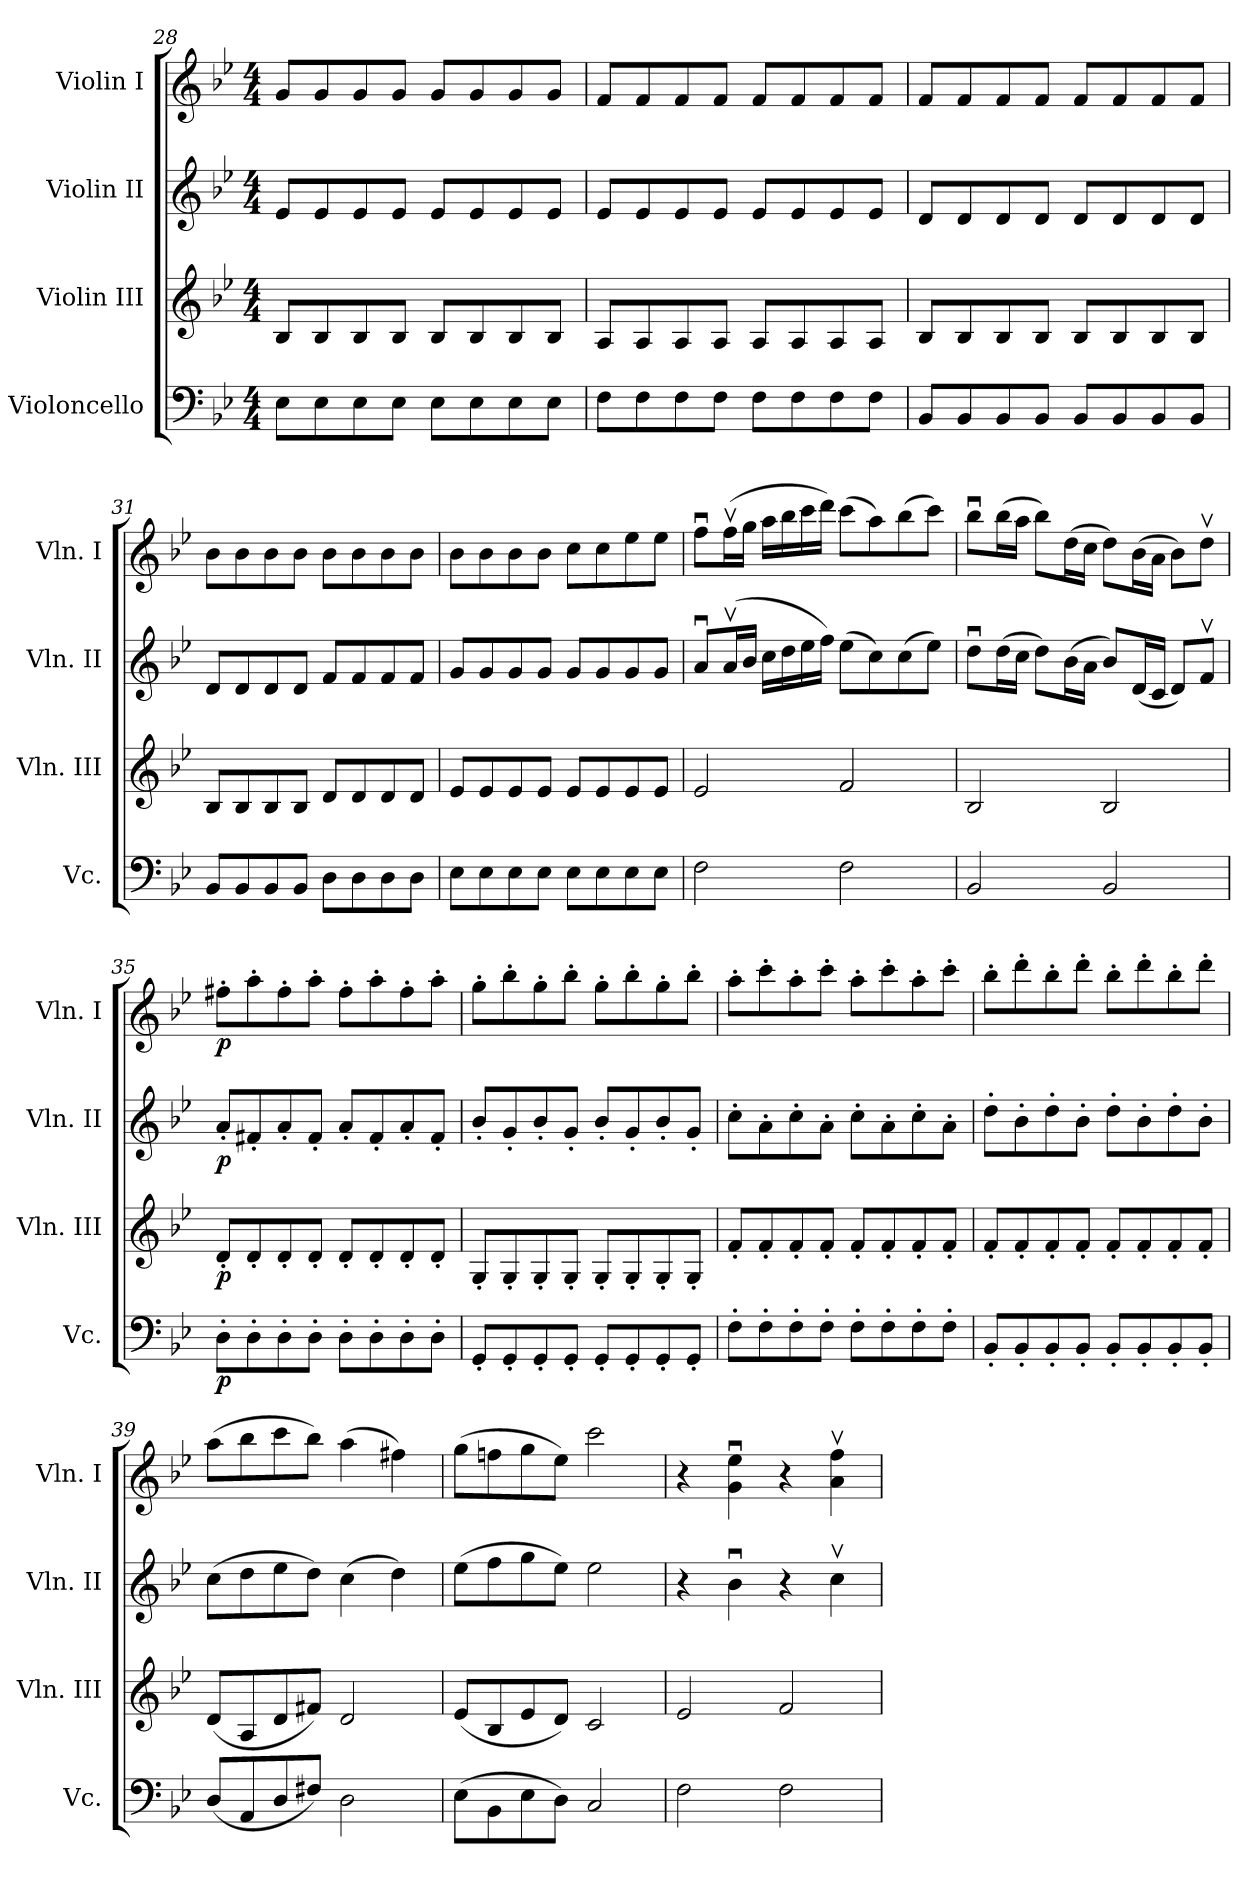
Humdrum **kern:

**kern	**dynam	**kern	**dynam	**kern	**dynam	**kern	**dynam
*part4	*part4	*part3	*part3	*part2	*part2	*part1	*part1
*staff4	*staff4	*staff3	*staff3	*staff2	*staff2	*staff1	*staff1
*I"Violoncello	*	*I"Violin III	*	*I"Violin II	*	*I"Violin I	*
*I'Vc.	*	*I'Vln. III	*	*I'Vln. II	*	*I'Vln. I	*
!!LO:PB:g=z
*clefF4	*	*clefG2	*	*clefG2	*	*clefG2	*
*k[b-e-]	*	*k[b-e-]	*	*k[b-e-]	*	*k[b-e-]	*
*B-:	*	*B-:	*	*B-:	*	*B-:	*
*M4/4	*	*M4/4	*	*M4/4	*	*M4/4	*
=28	=28	=28	=28	=28	=28	=28	=28
8E-i\L	.	8B-i/L	.	8e-i/L	.	8gi/L	.
8E-i\	.	8B-i/	.	8e-i/	.	8gi/	.
8E-i\	.	8B-i/	.	8e-i/	.	8gi/	.
8E-i\J	.	8B-i/J	.	8e-i/J	.	8gi/J	.
8E-i\L	.	8B-i/L	.	8e-i/L	.	8gi/L	.
8E-i\	.	8B-i/	.	8e-i/	.	8gi/	.
8E-i\	.	8B-i/	.	8e-i/	.	8gi/	.
8E-i\J	.	8B-i/J	.	8e-i/J	.	8gi/J	.
=29	=29	=29	=29	=29	=29	=29	=29
8Fi\L	.	8Ai/L	.	8e-i/L	.	8fi/L	.
8Fi\	.	8Ai/	.	8e-i/	.	8fi/	.
8Fi\	.	8Ai/	.	8e-i/	.	8fi/	.
8Fi\J	.	8Ai/J	.	8e-i/J	.	8fi/J	.
8Fi\L	.	8Ai/L	.	8e-i/L	.	8fi/L	.
8Fi\	.	8Ai/	.	8e-i/	.	8fi/	.
8Fi\	.	8Ai/	.	8e-i/	.	8fi/	.
8Fi\J	.	8Ai/J	.	8e-i/J	.	8fi/J	.
=30	=30	=30	=30	=30	=30	=30	=30
8BB-i/L	.	8B-i/L	.	8di/L	.	8fi/L	.
8BB-i/	.	8B-i/	.	8di/	.	8fi/	.
8BB-i/	.	8B-i/	.	8di/	.	8fi/	.
8BB-i/J	.	8B-i/J	.	8di/J	.	8fi/J	.
8BB-i/L	.	8B-i/L	.	8di/L	.	8fi/L	.
8BB-i/	.	8B-i/	.	8di/	.	8fi/	.
8BB-i/	.	8B-i/	.	8di/	.	8fi/	.
8BB-i/J	.	8B-i/J	.	8di/J	.	8fi/J	.
=31	=31	=31	=31	=31	=31	=31	=31
8BB-i/L	.	8B-i/L	.	8di/L	.	8b-i\L	.
8BB-i/	.	8B-i/	.	8di/	.	8b-i\	.
8BB-i/	.	8B-i/	.	8di/	.	8b-i\	.
8BB-i/J	.	8B-i/J	.	8di/J	.	8b-i\J	.
8Di\L	.	8di/L	.	8fi/L	.	8b-i\L	.
8Di\	.	8di/	.	8fi/	.	8b-i\	.
8Di\	.	8di/	.	8fi/	.	8b-i\	.
8Di\J	.	8di/J	.	8fi/J	.	8b-i\J	.
!!LO:LB:g=z
=32	=32	=32	=32	=32	=32	=32	=32
8E-i\L	.	8e-i/L	.	8gi/L	.	8b-i\L	.
8E-i\	.	8e-i/	.	8gi/	.	8b-i\	.
8E-i\	.	8e-i/	.	8gi/	.	8b-i\	.
8E-i\J	.	8e-i/J	.	8gi/J	.	8b-i\J	.
8E-i\L	.	8e-i/L	.	8gi/L	.	8cci\L	.
8E-i\	.	8e-i/	.	8gi/	.	8cci\	.
8E-i\	.	8e-i/	.	8gi/	.	8ee-i\	.
8E-i\J	.	8e-i/J	.	8gi/J	.	8ee-i\J	.
=33	=33	=33	=33	=33	=33	=33	=33
2Fi\	.	2e-i/	.	8aui/L	.	8ffui\L	.
.	.	.	.	(16avi/L	.	(16ffvi\L	.
.	.	.	.	16b-i/JJ	.	16ggi\JJ	.
.	.	.	.	16cci\LL	.	16aai\LL	.
.	.	.	.	16ddi\	.	16bb-i\	.
.	.	.	.	16ee-i\	.	16ccci\	.
.	.	.	.	16ffi\JJ)	.	16dddi\JJ)	.
2Fi\	.	2fi/	.	(8ee-i\L	.	(8ccci\L	.
.	.	.	.	8cci\)	.	8aai\)	.
.	.	.	.	(8cci\	.	(8bb-i\	.
.	.	.	.	8ee-i\J)	.	8ccci\J)	.
=34	=34	=34	=34	=34	=34	=34	=34
2BB-i/	.	2B-i/	.	8ddui\L	.	8bb-ui\L	.
.	.	.	.	(16ddi\L	.	(16bb-i\L	.
.	.	.	.	16cci\JJ	.	16aai\JJ	.
.	.	.	.	8ddi\L)	.	8bb-i\L)	.
.	.	.	.	(16b-i\L	.	(16ddi\L	.
.	.	.	.	16ai\JJ	.	16cci\JJ	.
2BB-i/	.	2B-i/	.	8b-i/L)	.	8ddi\L)	.
.	.	.	.	(16di/L	.	(16b-i\L	.
.	.	.	.	16ci/JJ	.	16ai\JJ	.
.	.	.	.	8di/L)	.	8b-i\L)	.
.	.	.	.	8fvi/J	.	8ddvi\J	.
!!LO:LB:g=z
=35	=35	=35	=35	=35	=35	=35	=35
8D'i\L	p	8d'i/L	p	8a'i/L	p	8ff#X'i\L	p
8D'i\	.	8d'i/	.	8f#X'i/	.	8aa'i\	.
8D'i\	.	8d'i/	.	8a'i/	.	8ff#'i\	.
8D'i\J	.	8d'i/J	.	8f#'i/J	.	8aa'i\J	.
8D'i\L	.	8d'i/L	.	8a'i/L	.	8ff#'i\L	.
8D'i\	.	8d'i/	.	8f#'i/	.	8aa'i\	.
8D'i\	.	8d'i/	.	8a'i/	.	8ff#'i\	.
8D'i\J	.	8d'i/J	.	8f#'i/J	.	8aa'i\J	.
=36	=36	=36	=36	=36	=36	=36	=36
8GG'i/L	.	8G'i/L	.	8b-'i/L	.	8gg'i\L	.
8GG'i/	.	8G'i/	.	8g'i/	.	8bb-'i\	.
8GG'i/	.	8G'i/	.	8b-'i/	.	8gg'i\	.
8GG'i/J	.	8G'i/J	.	8g'i/J	.	8bb-'i\J	.
8GG'i/L	.	8G'i/L	.	8b-'i/L	.	8gg'i\L	.
8GG'i/	.	8G'i/	.	8g'i/	.	8bb-'i\	.
8GG'i/	.	8G'i/	.	8b-'i/	.	8gg'i\	.
8GG'i/J	.	8G'i/J	.	8g'i/J	.	8bb-'i\J	.
=37	=37	=37	=37	=37	=37	=37	=37
8F'i\L	.	8f'i/L	.	8cc'i\L	.	8aa'i\L	.
8F'i\	.	8f'i/	.	8a'i\	.	8ccc'i\	.
8F'i\	.	8f'i/	.	8cc'i\	.	8aa'i\	.
8F'i\J	.	8f'i/J	.	8a'i\J	.	8ccc'i\J	.
8F'i\L	.	8f'i/L	.	8cc'i\L	.	8aa'i\L	.
8F'i\	.	8f'i/	.	8a'i\	.	8ccc'i\	.
8F'i\	.	8f'i/	.	8cc'i\	.	8aa'i\	.
8F'i\J	.	8f'i/J	.	8a'i\J	.	8ccc'i\J	.
=38	=38	=38	=38	=38	=38	=38	=38
8BB-'i/L	.	8f'i/L	.	8dd'i\L	.	8bb-'i\L	.
8BB-'i/	.	8f'i/	.	8b-'i\	.	8ddd'i\	.
8BB-'i/	.	8f'i/	.	8dd'i\	.	8bb-'i\	.
8BB-'i/J	.	8f'i/J	.	8b-'i\J	.	8ddd'i\J	.
8BB-'i/L	.	8f'i/L	.	8dd'i\L	.	8bb-'i\L	.
8BB-'i/	.	8f'i/	.	8b-'i\	.	8ddd'i\	.
8BB-'i/	.	8f'i/	.	8dd'i\	.	8bb-'i\	.
8BB-'i/J	.	8f'i/J	.	8b-'i\J	.	8ddd'i\J	.
!!LO:PB:g=z
=39	=39	=39	=39	=39	=39	=39	=39
(8Di/L	.	(8di/L	.	(8cci\L	.	(8aai\L	.
8AAi/	.	8Ai/	.	8ddi\	.	8bb-i\	.
8Di/	.	8di/	.	8ee-i\	.	8ccci\	.
8F#Xi/J)	.	8f#Xi/J)	.	8ddi\J)	.	8bb-i\J)	.
2Di\	.	2di/	.	(4cci\	.	(4aai\	.
.	.	.	.	4ddi\)	.	4ff#Xi\)	.
=40	=40	=40	=40	=40	=40	=40	=40
(8E-i\L	.	(8e-i/L	.	(8ee-i\L	.	(8ggi\L	.
8BB-i\	.	8B-i/	.	8ffi\	.	8ffni\	.
8E-i\	.	8e-i/	.	8ggi\	.	8ggi\	.
8Di\J)	.	8di/J)	.	8ee-i\J)	.	8ee-i\J)	.
2Ci/	.	2ci/	.	2ee-i\	.	2ccci\	.
=41	=41	=41	=41	=41	=41	=41	=41
2Fi\	.	2e-i/	.	4r	.	4r	.
.	.	.	.	4b-ui\	.	4gi\u 4ee-iu	.
2Fi\	.	2fi/	.	4r	.	4r	.
.	.	.	.	4ccvi\	.	4ai\v 4ffiv	.
=	=	=	=	=	=	=	=
*-	*-	*-	*-	*-	*-	*-	*-
